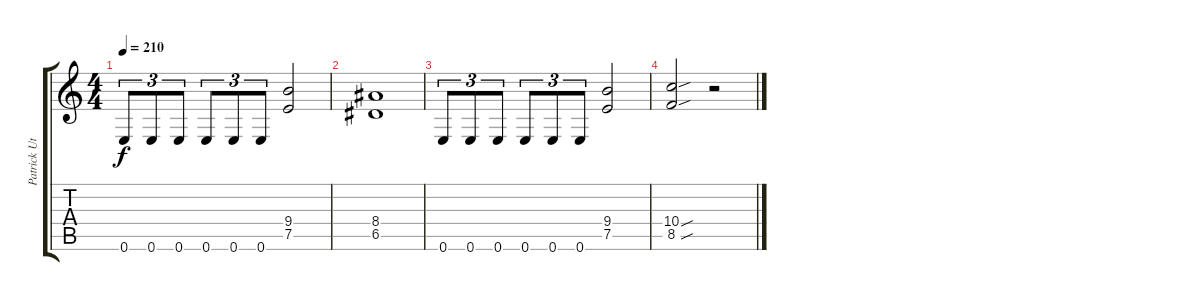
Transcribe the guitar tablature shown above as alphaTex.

\track ("Patrick Uterwijk" "Patrick Ut") {instrument distortionguitar}
\staff {score tabs}
\tuning (E4 B3 G3 D3 A2 E2) {hide}
\ts (4 4)
\tempo 210
\clef g2
\ks c
0.6.8{tu (3 2) dy f} 0.6.8{tu (3 2)} 0.6.8{tu (3 2)} 0.6.8{tu (3 2)} 0.6.8{tu (3 2)} 0.6.8{tu (3 2)} (9.4 7.5).2 |
(8.4 6.5).1 |
0.6.8{tu (3 2)} 0.6.8{tu (3 2)} 0.6.8{tu (3 2)} 0.6.8{tu (3 2)} 0.6.8{tu (3 2)} 0.6.8{tu (3 2)} (9.4 7.5).2 |
(10.4{sou} 8.5{sou}).2 r.2
